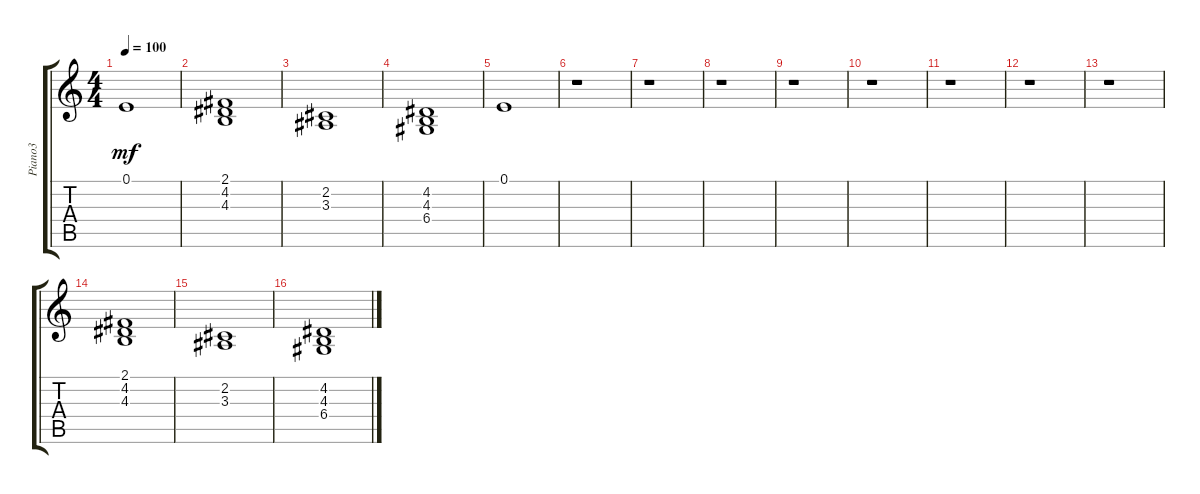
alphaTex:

\track ("Piano3" "Piano3") {instrument honkytonkpiano}
\staff {score tabs}
\tuning (E4 B3 G3 D3 A2 E2) {hide}
\ts (4 4)
\tempo 100
\clef g2
\ks c
0.1.1{dy mf} |
(2.1 4.2 4.3).1 |
(2.2 3.3).1 |
(4.2 4.3 6.4).1 |
0.1.1 |
r.1 |
r.1 |
r.1 |
r.1 |
r.1 |
r.1 |
r.1 |
r.1 |
(2.1 4.2 4.3).1 |
(2.2 3.3).1 |
(4.2 4.3 6.4).1
